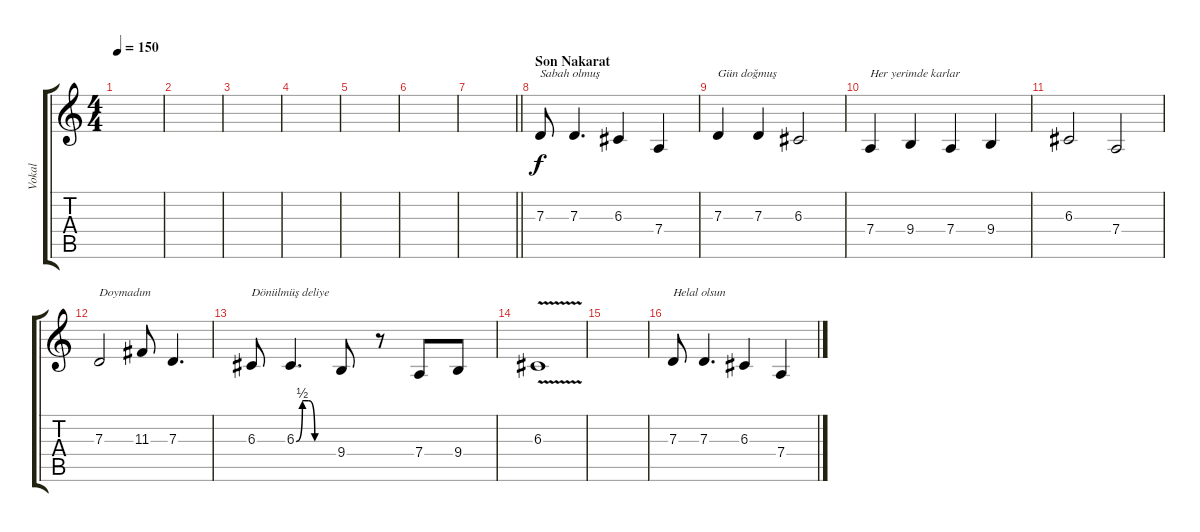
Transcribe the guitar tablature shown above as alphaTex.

\track ("Vokal" "Vokal") {instrument acousticgrandpiano}
\staff {score tabs}
\tuning (E4 B3 G3 D3 A2 E2) {hide}
\ts (4 4)
\tempo 150
\clef g2
\ks c
|
|
|
|
|
|
\barLineRight lightlight
|
\section ("" "Son Nakarat")
7.3.8{txt "Sabah olmuş"} 7.3.4{d} 6.3.4 7.4.4 |
7.3.4{txt "Gün doğmuş"} 7.3.4 6.3.2 |
7.4.4{txt "Her yerimde karlar"} 9.4.4 7.4.4 9.4.4 |
6.3.2 7.4.2 |
7.3.2{txt "Doymadım"} 11.3.8 7.3.4{d} |
6.3.8{txt "Dönülmüş deliye"} 6.3{be (custom 0 0 10 2 20 2 30 0 60 0)}.4{d} 9.4.8 r.8 7.4.8 9.4.8 |
6.3{v}.1 |
|
7.3.8{txt "Helal olsun"} 7.3.4{d} 6.3.4 7.4.4
